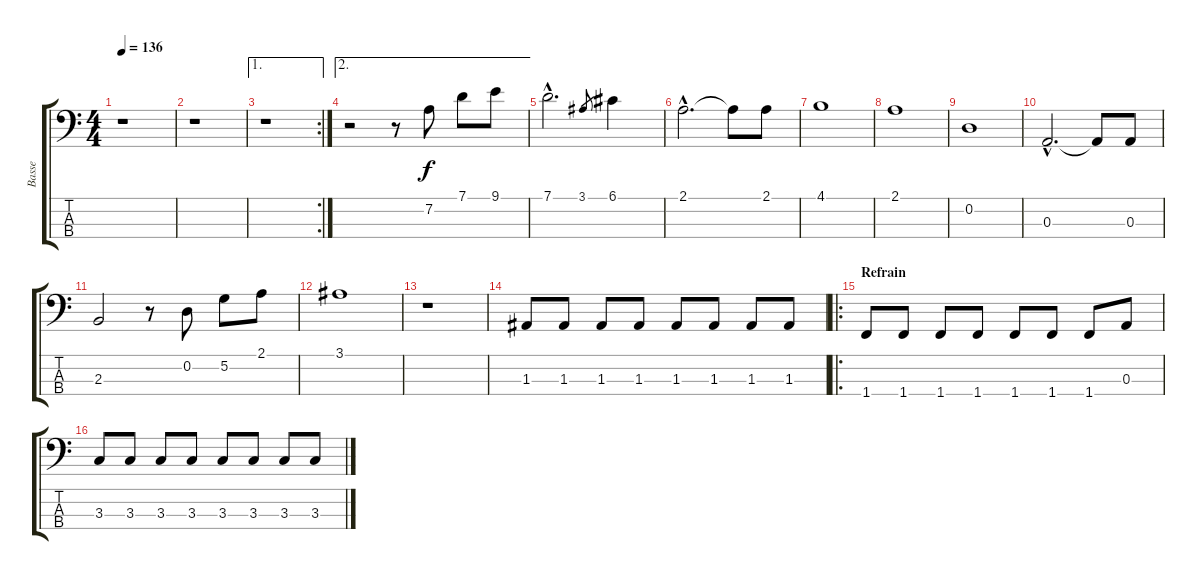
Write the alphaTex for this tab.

\track ("Basse" "Basse") {instrument electricbassfinger}
\staff {score tabs}
\tuning (G2 D2 A1 E1) {hide}
\ts (4 4)
\tempo 136
\clef f4
\ks c
r.1{dy f} |
r.1 |
\ae 1
\rc 2
r.1 |
\ae 2
r.2 r.8 7.2.8 7.1.8 9.1.8 |
7.1{hac}.2{d} 3.1.8{gr} 6.1.4 |
2.1{hac}.2{d} 2.1{t}.8 2.1.8 |
4.1.1 |
2.1.1 |
0.2.1 |
0.3{hac}.2{d} 0.3{t}.8 0.3.8 |
2.3.2 r.8 0.2.8 5.2.8 2.1.8 |
3.1.1 |
r.1 |
1.3.8 1.3.8 1.3.8 1.3.8 1.3.8 1.3.8 1.3.8 1.3.8 |
\ro
\section ("" "Refrain")
1.4.8 1.4.8 1.4.8 1.4.8 1.4.8 1.4.8 1.4.8 0.3.8 |
3.3.8 3.3.8 3.3.8 3.3.8 3.3.8 3.3.8 3.3.8 3.3.8
